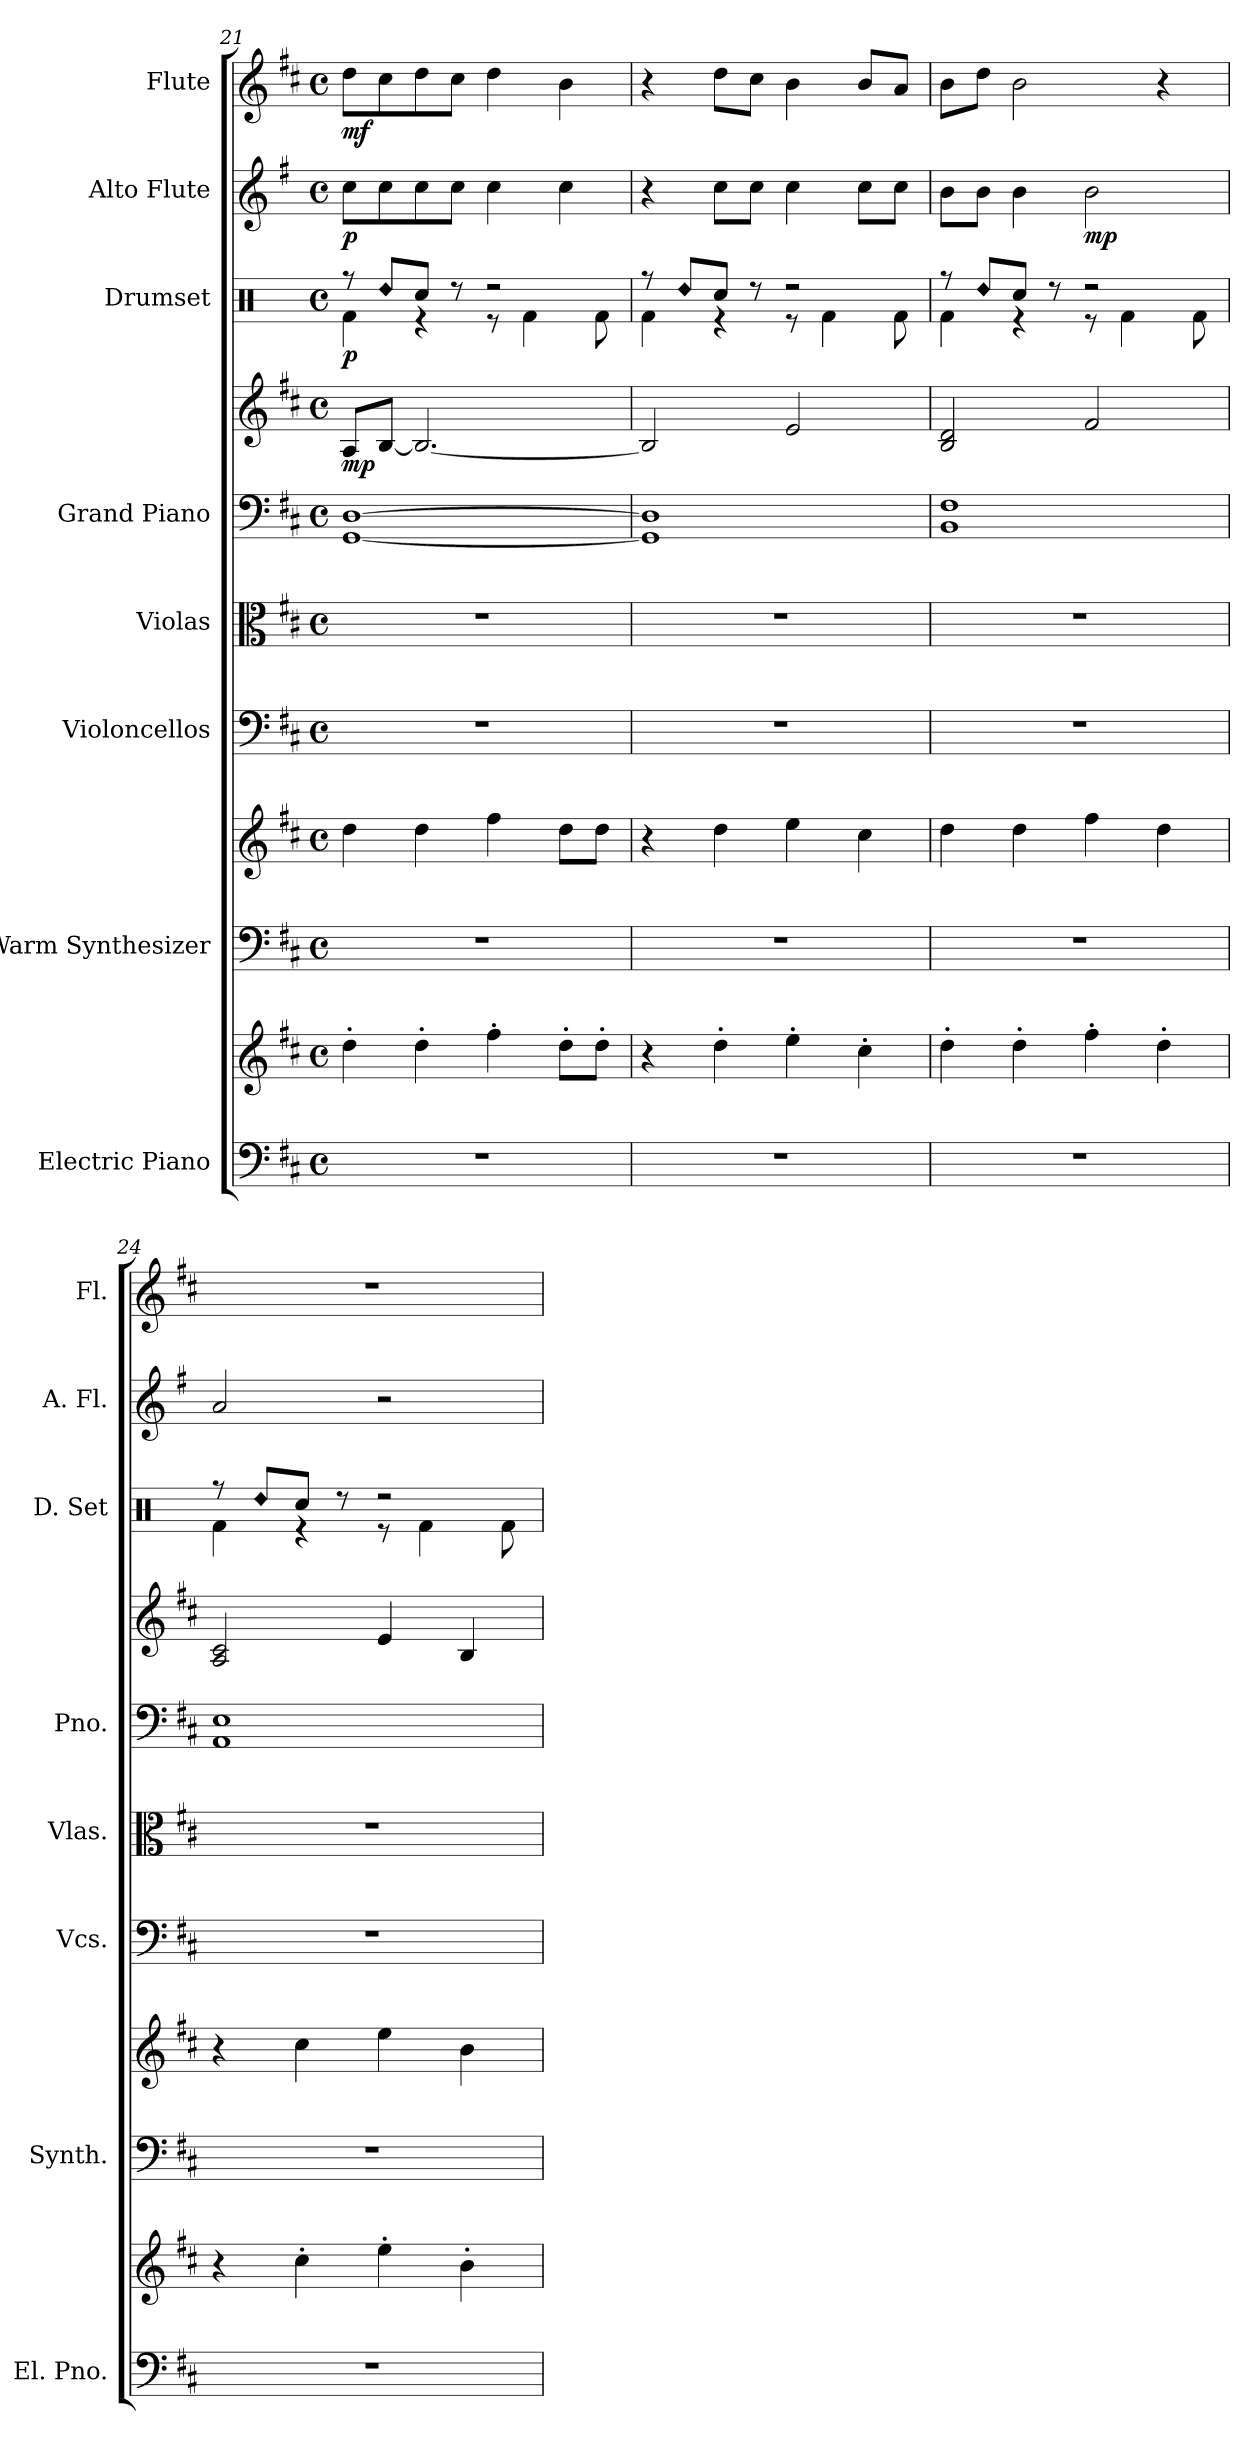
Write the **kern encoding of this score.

**kern	**kern	**kern	**kern	**kern	**kern	**kern	**kern	**dynam	**kern	**dynam	**kern	**dynam	**kern	**dynam
*part8	*part8	*part7	*part7	*part6	*part5	*part4	*part4	*part4	*part3	*part3	*part2	*part2	*part1	*part1
*staff11	*staff10	*staff9	*staff8	*staff7	*staff6	*staff5	*staff4	*staff4/5	*staff3	*staff3	*staff2	*staff2	*staff1	*staff1
*I"Electric Piano	*	*I"Warm Synthesizer	*	*I"Violoncellos	*I"Violas	*I"Grand Piano	*	*	*I"Drumset	*	*I"Alto Flute	*	*I"Flute	*
*I'El. Pno.	*	*I'Synth.	*	*I'Vcs.	*I'Vlas.	*I'Pno.	*	*	*I'D. Set	*	*I'A. Fl.	*	*I'Fl.	*
*clefF4	*clefG2	*clefF4	*clefG2	*clefF4	*clefC3	*clefF4	*clefG2	*	*clefX	*	*clefG2	*	*clefG2	*
*	*	*	*	*	*	*	*	*	*	*	*ITrd3c5	*	*	*
*k[f#c#]	*k[f#c#]	*k[f#c#]	*k[f#c#]	*k[f#c#]	*k[f#c#]	*k[f#c#]	*k[f#c#]	*	*k[]	*	*k[f#c#]	*	*k[f#c#]	*
*M4/4	*M4/4	*M4/4	*M4/4	*M4/4	*M4/4	*M4/4	*M4/4	*	*M4/4	*	*M4/4	*	*M4/4	*
*met(c)	*met(c)	*met(c)	*met(c)	*met(c)	*met(c)	*met(c)	*met(c)	*	*met(c)	*	*met(c)	*	*met(c)	*
=21	=21	=21	=21	=21	=21	=21	=21	=21	=21	=21	=21	=21	=21	=21
*	*	*	*	*	*	*	*	*	*^	*	*	*	*	*
!	!	!	!	!	!	!	!	!LO:DY:b	!	!	!LO:DY:b	!	!LO:DY:b	!	!LO:DY:b
1r	4dd'\	1r	4dd\	1r	1r	[1GG [1D	8A/L	mp	8r	4Rf\	p	8g\L	p	8dd\L	mf
!	!	!	!	!	!	!	!	!	!LO:N:head=diamond	!	!	!	!	!	!
.	.	.	.	.	.	.	[8B/J	.	8Rdd/L	.	.	8g\	.	8cc#\	.
.	4dd'\	.	4dd\	.	.	.	2.B/_	.	8Rcc/J	4r	.	8g\	.	8dd\	.
.	.	.	.	.	.	.	.	.	8r	.	.	8g\J	.	8cc#\J	.
.	4ff#'\	.	4ff#\	.	.	.	.	.	2r	8r	.	4g\	.	4dd\	.
.	.	.	.	.	.	.	.	.	.	4Rf\	.	.	.	.	.
.	8dd'\L	.	8dd\L	.	.	.	.	.	.	.	.	4g\	.	4b\	.
.	8dd'\J	.	8dd\J	.	.	.	.	.	.	8Rf\	.	.	.	.	.
=22	=22	=22	=22	=22	=22	=22	=22	=22	=22	=22	=22	=22	=22	=22	=22
1r	4r	1r	4r	1r	1r	1GG] 1D]	2B/]	.	8r	4Rf\	.	4r	.	4r	.
!	!	!	!	!	!	!	!	!	!LO:N:head=diamond	!	!	!	!	!	!
.	.	.	.	.	.	.	.	.	8Rdd/L	.	.	.	.	.	.
.	4dd'\	.	4dd\	.	.	.	.	.	8Rcc/J	4r	.	8g\L	.	8dd\L	.
.	.	.	.	.	.	.	.	.	8r	.	.	8g\J	.	8cc#\J	.
.	4ee'\	.	4ee\	.	.	.	2e/	.	2r	8r	.	4g\	.	4b\	.
.	.	.	.	.	.	.	.	.	.	4Rf\	.	.	.	.	.
.	4cc#'\	.	4cc#\	.	.	.	.	.	.	.	.	8g\L	.	8b/L	.
.	.	.	.	.	.	.	.	.	.	8Rf\	.	8g\J	.	8a/J	.
!!LO:PB:g=z
=23	=23	=23	=23	=23	=23	=23	=23	=23	=23	=23	=23	=23	=23	=23	=23
1r	4dd'\	1r	4dd\	1r	1r	1BB 1F#	2B/ 2d/	.	8r	4Rf\	.	8f#\L	.	8b\L	.
!	!	!	!	!	!	!	!	!	!LO:N:head=diamond	!	!	!	!	!	!
.	.	.	.	.	.	.	.	.	8Rdd/L	.	.	8f#\J	.	8dd\J	.
.	4dd'\	.	4dd\	.	.	.	.	.	8Rcc/J	4r	.	4f#\	.	2b\	.
.	.	.	.	.	.	.	.	.	8r	.	.	.	.	.	.
!	!	!	!	!	!	!	!	!	!	!	!	!	!LO:DY:b	!	!
.	4ff#'\	.	4ff#\	.	.	.	2f#/	.	2r	8r	.	2f#\	mp	.	.
.	.	.	.	.	.	.	.	.	.	4Rf\	.	.	.	.	.
.	4dd'\	.	4dd\	.	.	.	.	.	.	.	.	.	.	4r	.
.	.	.	.	.	.	.	.	.	.	8Rf\	.	.	.	.	.
=24	=24	=24	=24	=24	=24	=24	=24	=24	=24	=24	=24	=24	=24	=24	=24
1r	4r	1r	4r	1r	1r	1AA 1E	2A/ 2c#/	.	8r	4Rf\	.	2e/	.	1r	.
!	!	!	!	!	!	!	!	!	!LO:N:head=diamond	!	!	!	!	!	!
.	.	.	.	.	.	.	.	.	8Rdd/L	.	.	.	.	.	.
.	4cc#'\	.	4cc#\	.	.	.	.	.	8Rcc/J	4r	.	.	.	.	.
.	.	.	.	.	.	.	.	.	8r	.	.	.	.	.	.
.	4ee'\	.	4ee\	.	.	.	4e/	.	2r	8r	.	2r	.	.	.
.	.	.	.	.	.	.	.	.	.	4Rf\	.	.	.	.	.
.	4b'\	.	4b\	.	.	.	4B/	.	.	.	.	.	.	.	.
.	.	.	.	.	.	.	.	.	.	8Rf\	.	.	.	.	.
*	*	*	*	*	*	*	*	*	*v	*v	*	*	*	*	*
=	=	=	=	=	=	=	=	=	=	=	=	=	=	=
*-	*-	*-	*-	*-	*-	*-	*-	*-	*-	*-	*-	*-	*-	*-
